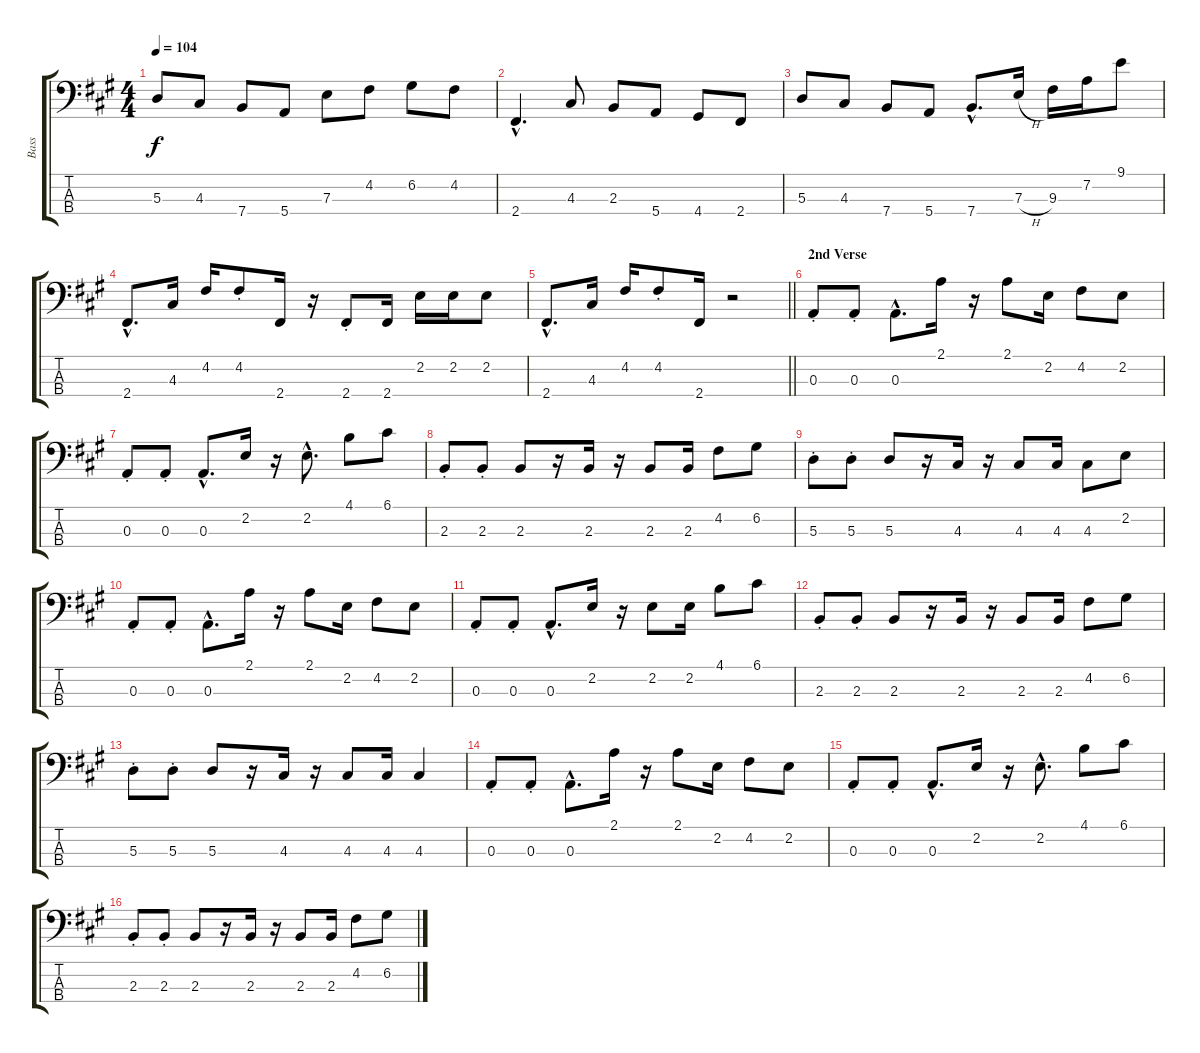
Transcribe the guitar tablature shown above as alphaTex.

\track ("Bass" "Bass") {instrument electricbassfinger}
\staff {score tabs}
\tuning (G2 D2 A1 E1) {hide}
\ts (4 4)
\tempo 104
\clef f4
\ks a
5.3.8{dy f} 4.3.8 7.4.8 5.4.8 7.3.8 4.2.8 6.2.8 4.2.8 |
2.4{hac}.4{d} 4.3.8 2.3.8 5.4.8 4.4.8 2.4.8 |
5.3.8 4.3.8 7.4.8 5.4.8 7.4{hac}.8{d} 7.3{h}.16 9.3.16 7.2.16 9.1.8 |
2.4{hac}.8{d} 4.3.16 4.2.16 4.2{st}.8 2.4.16 r.16 2.4{st}.8 2.4.16 2.2.16 2.2.16 2.2.8 |
\barLineRight lightlight
2.4{hac}.8{d} 4.3.16 4.2.16 4.2{st}.8 2.4.16 r.2 |
\section ("" "2nd Verse")
0.3{st}.8 0.3{st}.8 0.3{hac}.8{d} 2.1.16 r.16 2.1.8 2.2.16 4.2.8 2.2.8 |
0.3{st}.8 0.3{st}.8 0.3{hac}.8{d} 2.2.16 r.16 2.2{hac}.8{d} 4.1.8 6.1.8 |
2.3{st}.8 2.3{st}.8 2.3.8 r.16 2.3.16 r.16 2.3.8 2.3.16 4.2.8 6.2.8 |
5.3{st}.8 5.3{st}.8 5.3.8 r.16 4.3.16 r.16 4.3.8 4.3.16 4.3.8 2.2.8 |
0.3{st}.8 0.3{st}.8 0.3{hac}.8{d} 2.1.16 r.16 2.1.8 2.2.16 4.2.8 2.2.8 |
0.3{st}.8 0.3{st}.8 0.3{hac}.8{d} 2.2.16 r.16 2.2.8 2.2.16 4.1.8 6.1.8 |
2.3{st}.8 2.3{st}.8 2.3.8 r.16 2.3.16 r.16 2.3.8 2.3.16 4.2.8 6.2.8 |
5.3{st}.8 5.3{st}.8 5.3.8 r.16 4.3.16 r.16 4.3.8 4.3.16 4.3.4 |
0.3{st}.8 0.3{st}.8 0.3{hac}.8{d} 2.1.16 r.16 2.1.8 2.2.16 4.2.8 2.2.8 |
0.3{st}.8 0.3{st}.8 0.3{hac}.8{d} 2.2.16 r.16 2.2{hac}.8{d} 4.1.8 6.1.8 |
2.3{st}.8 2.3{st}.8 2.3.8 r.16 2.3.16 r.16 2.3.8 2.3.16 4.2.8 6.2.8
